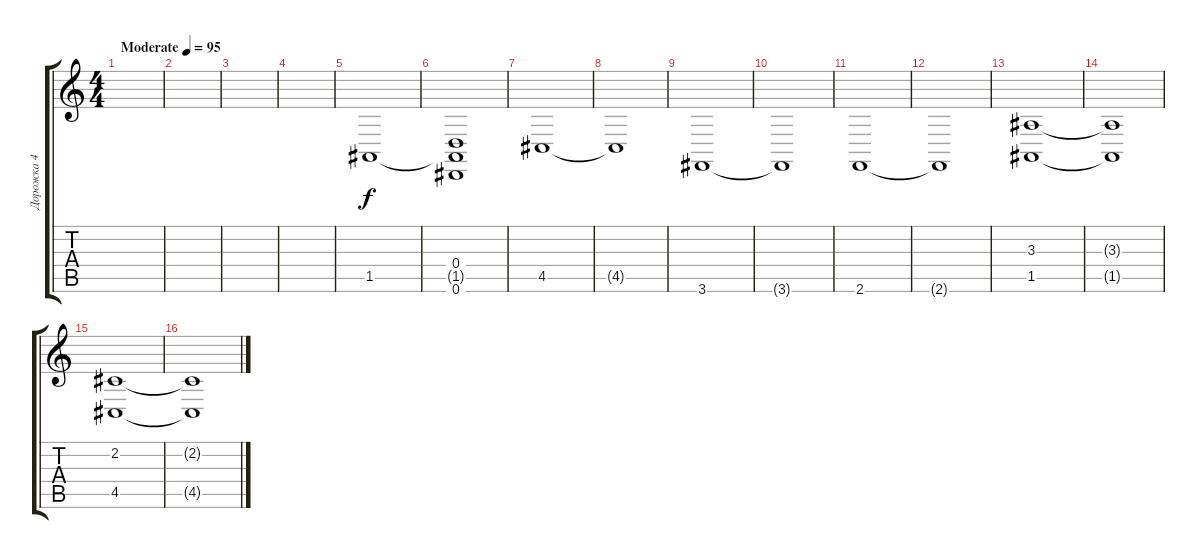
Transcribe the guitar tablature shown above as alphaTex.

\track ("Дорожка 4" "Дорожка 4") {instrument synthstrings2}
\staff {score tabs}
\tuning (E4 B3 G3 D3 A2 Eb2) {hide}
\ts (4 4)
\tempo (95 "Moderate")
\clef g2
\ks c
|
|
|
|
1.5.1 |
(0.4 1.5{t} 0.6).1 |
4.5.1 |
4.5{t}.1 |
3.6.1 |
3.6{t}.1 |
2.6.1 |
2.6{t}.1 |
(3.3 1.5).1 |
(3.3{t} 1.5{t}).1 |
(2.2 4.5).1 |
(2.2{t} 4.5{t}).1
